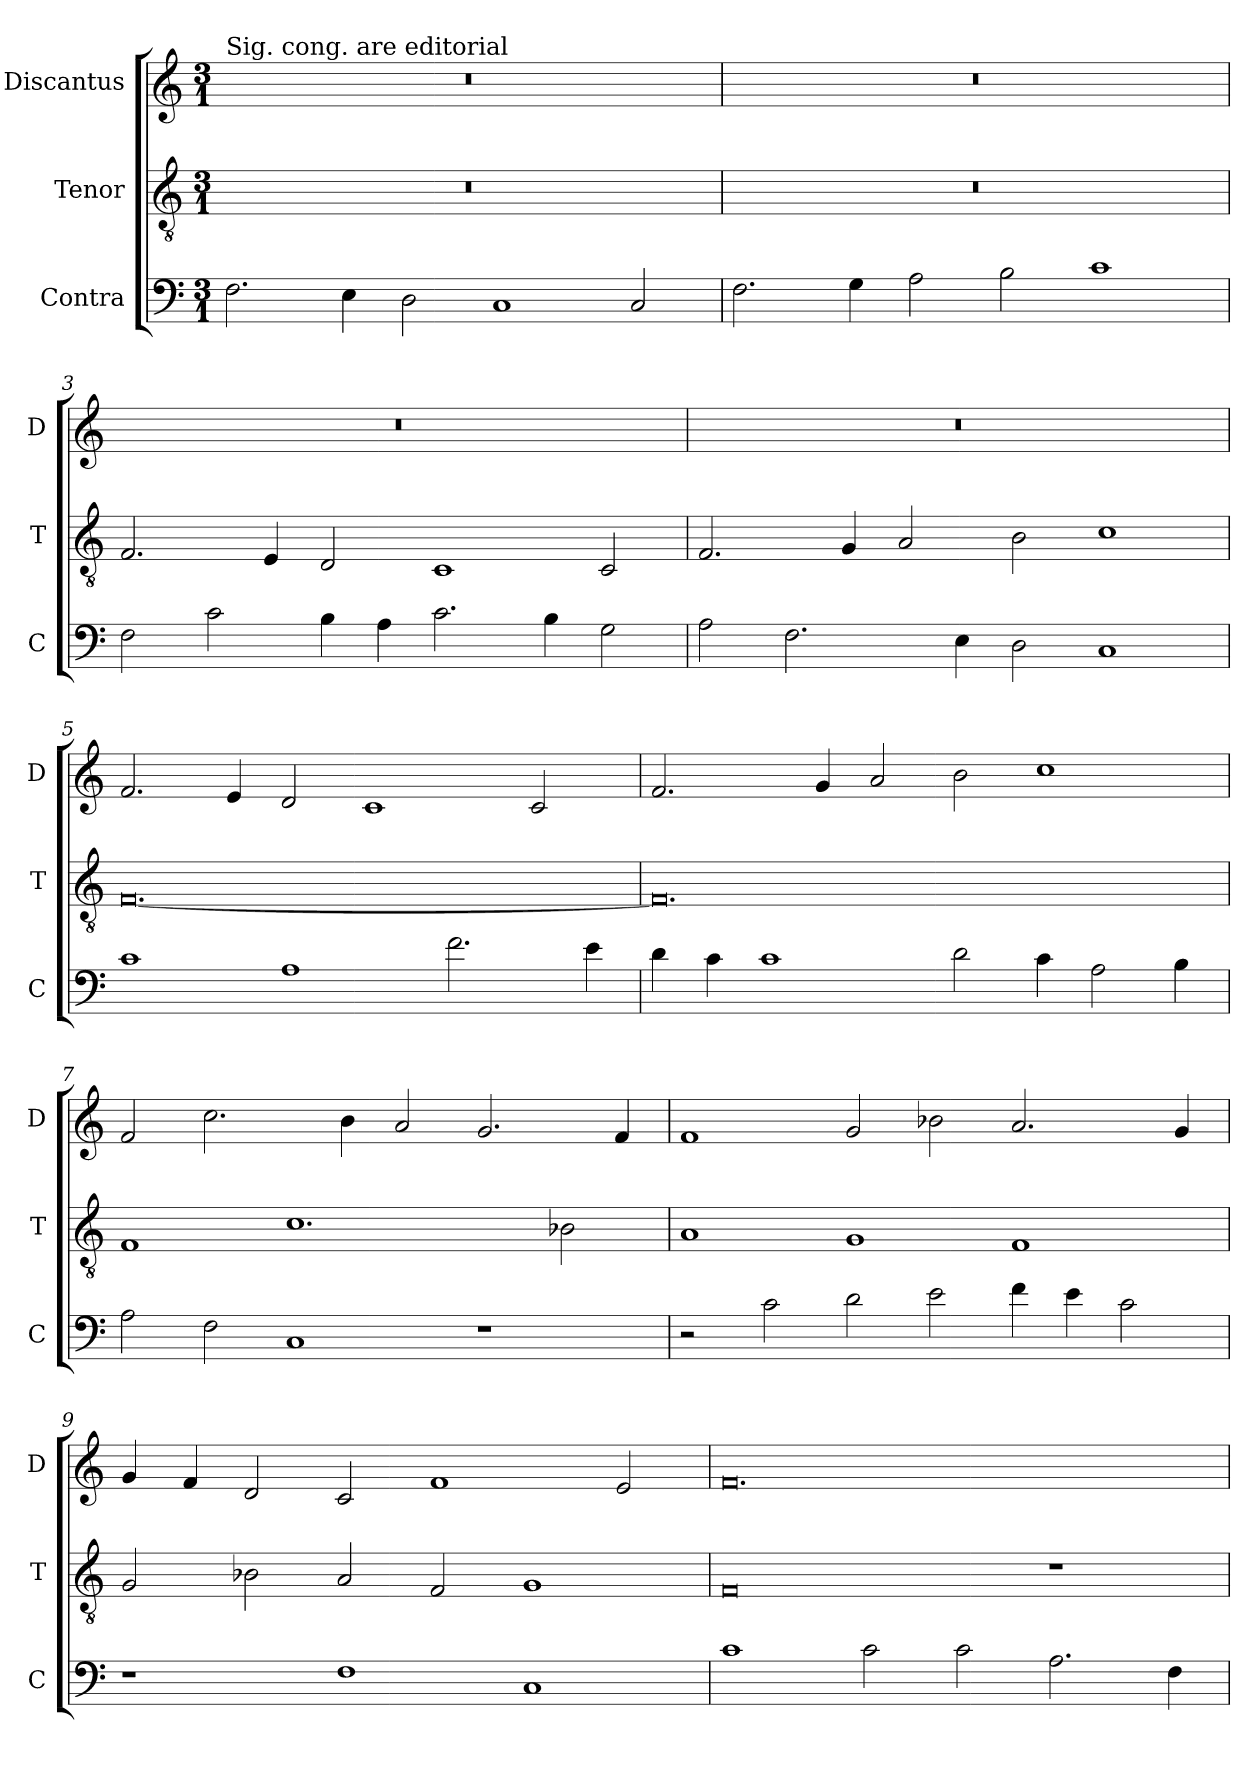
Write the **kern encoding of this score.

**kern	**kern	**kern
*part3	*part2	*part1
*staff3	*staff2	*staff1
*I"Contra	*I"Tenor	*I"Discantus
*I'C	*I'T	*I'D
*clefF4	*clefGv2	*clefG2
*k[]	*k[]	*k[]
*M3/1	*M3/1	*M3/1
=1	=1	=1
!	!	!LO:TX:a:t=Sig. cong. are editorial
2.F	0.r	0.r
4E	.	.
2D	.	.
1C	.	.
2C	.	.
=2	=2	=2
2.F	0.r	0.r
4G	.	.
2A	.	.
2B	.	.
1c	.	.
=3	=3	=3
2F	2.F	0.r
2c	.	.
.	4E	.
4B	2D	.
4A	.	.
2.c	1C	.
4B	.	.
2G	2C	.
=4	=4	=4
2A	2.F	0.r
2.F	.	.
.	4G	.
.	2A	.
4E	.	.
2D	2B	.
1C	1c	.
=5	=5	=5
1c	[0.F	2.f
.	.	4e
1A	.	2d
.	.	1c
2.f	.	.
.	.	2c
4e	.	.
=6	=6	=6
4d	0.F]	2.f
4c	.	.
1c	.	.
.	.	4g
.	.	2a
2d	.	2b
4c	.	1cc
2A	.	.
4B	.	.
=7	=7	=7
2A	1F	2f
2F	.	2.cc
1C	1.c	.
.	.	4b
.	.	2a
1r	.	2.g
.	2B-X	.
.	.	4f
=8	=8	=8
2r	1A	1f
2c	.	.
2d	1G	2g
2e	.	2b-X
4f	1F	2.a
4e	.	.
2c	.	.
.	.	4g
=9	=9	=9
1r	2G	4g
.	.	4f
.	2B-X	2d
1F	2A	2c
.	2F	1f
1C	1G	.
.	.	2e
=10	=10	=10
1c	0F	0.f
2c	.	.
2c	.	.
2.A	1r	.
4F	.	.
=	=	=
*-	*-	*-
